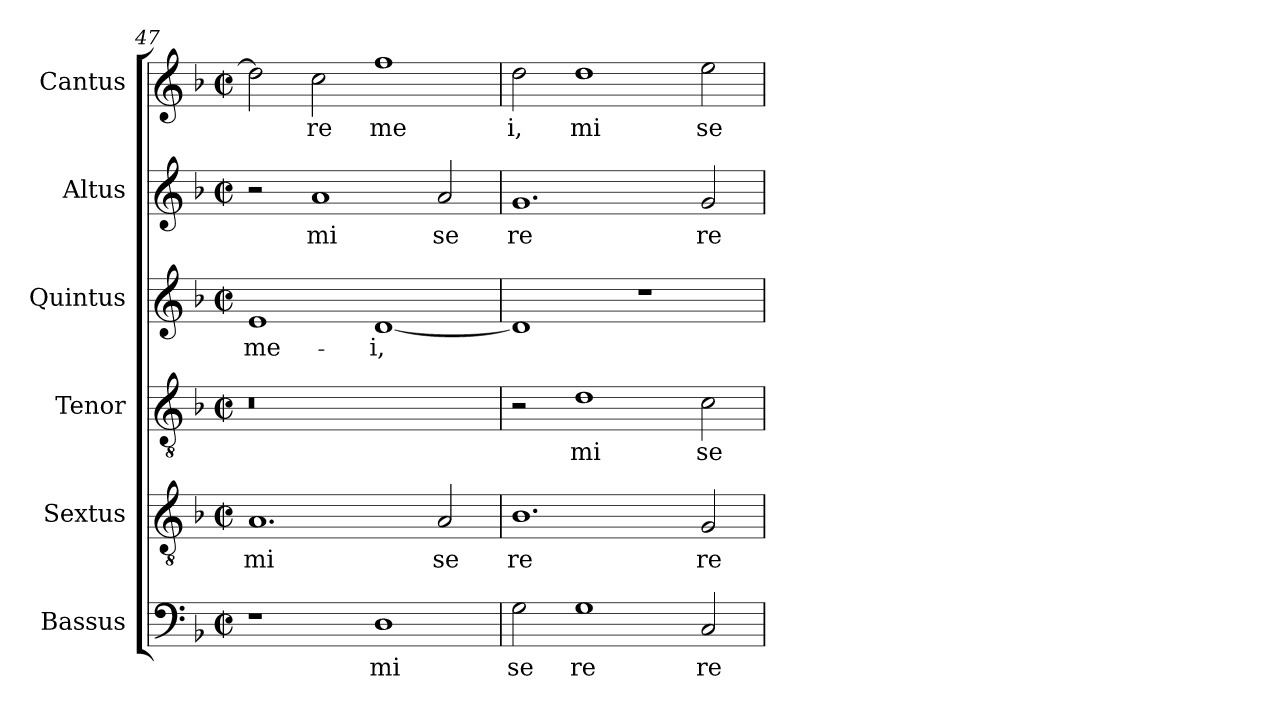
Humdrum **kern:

**kern	**text	**kern	**text	**kern	**text	**kern	**text	**kern	**text	**kern	**text
*part6	*part6	*part5	*part5	*part4	*part4	*part3	*part3	*part2	*part2	*part1	*part1
*staff6	*staff6	*staff5	*staff5	*staff4	*staff4	*staff3	*staff3	*staff2	*staff2	*staff1	*staff1
*I"Bassus	*	*I"Sextus	*	*I"Tenor	*	*I"Quintus	*	*I"Altus	*	*I"Cantus	*
*clefF4	*	*clefGv2	*	*clefGv2	*	*clefG2	*	*clefG2	*	*clefG2	*
*k[b-]	*	*k[b-]	*	*k[b-]	*	*k[b-]	*	*k[b-]	*	*k[b-]	*
*F:	*	*F:	*	*F:	*	*F:	*	*F:	*	*F:	*
*M2/2	*	*M2/2	*	*M2/2	*	*M2/2	*	*M2/2	*	*M2/2	*
*met(c|)	*	*met(c|)	*	*met(c|)	*	*met(c|)	*	*met(c|)	*	*met(c|)	*
=47	=47	=47	=47	=47	=47	=47	=47	=47	=47	=47	=47
!	!	!	!LO:LY:b:cj	!	!	!	!LO:LY:b:cj	!	!	!	!
1r	.	1.A	mi	0r	.	1e	me-	2r	.	2dd\]	.
!	!	!	!	!	!	!	!	!	!LO:LY:b:cj	!	!LO:LY:b:cj
.	.	.	.	.	.	.	.	1a	mi	2cc\	re
!	!LO:LY:b:cj	!	!	!	!	!	!LO:LY:b:rj	!	!	!	!LO:LY:b:cj
1D	mi	.	.	.	.	[<1d	-i,	.	.	1ff	me
!	!	!	!LO:LY:b:cj	!	!	!	!	!	!LO:LY:b:cj	!	!
.	.	2A/	se	.	.	.	.	2a/	se	.	.
=48	=48	=48	=48	=48	=48	=48	=48	=48	=48	=48	=48
!	!LO:LY:b:cj	!	!LO:LY:b:cj	!	!	!	!	!	!LO:LY:b:cj	!	!LO:LY:b:cj
2G\	se	1.B-	re	2r	.	1d]	.	1.g	re	2dd\	i,
!	!LO:LY:b:cj	!	!	!	!LO:LY:b:cj	!	!	!	!	!	!LO:LY:b:cj
1G	re	.	.	1d	mi	.	.	.	.	1dd	mi
.	.	.	.	.	.	1r	.	.	.	.	.
!	!LO:LY:b:cj	!	!LO:LY:b:cj	!	!LO:LY:b:cj	!	!	!	!LO:LY:b:cj	!	!LO:LY:b:cj
2C/	re	2G/	re	2c\	se	.	.	2g/	re	2ee\	se
=	=	=	=	=	=	=	=	=	=	=	=
*-	*-	*-	*-	*-	*-	*-	*-	*-	*-	*-	*-
